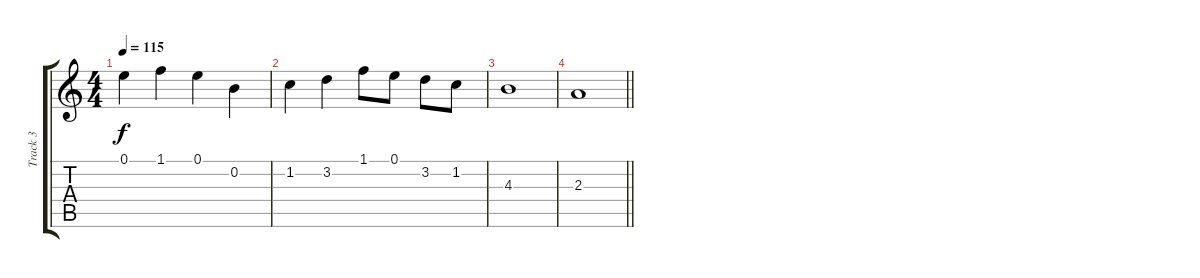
\track ("Track 3" "Track 3") {instrument contrabass}
\staff {score tabs}
\tuning (E4 B3 G3 D3 A2 E2) {hide}
\ts (4 4)
\tempo 115
\clef g2
\ks c
0.1.4{dy f} 1.1.4 0.1.4 0.2.4 |
1.2.4 3.2.4 1.1.8 0.1.8 3.2.8 1.2.8 |
4.3.1 |
\barLineRight lightlight
2.3.1
